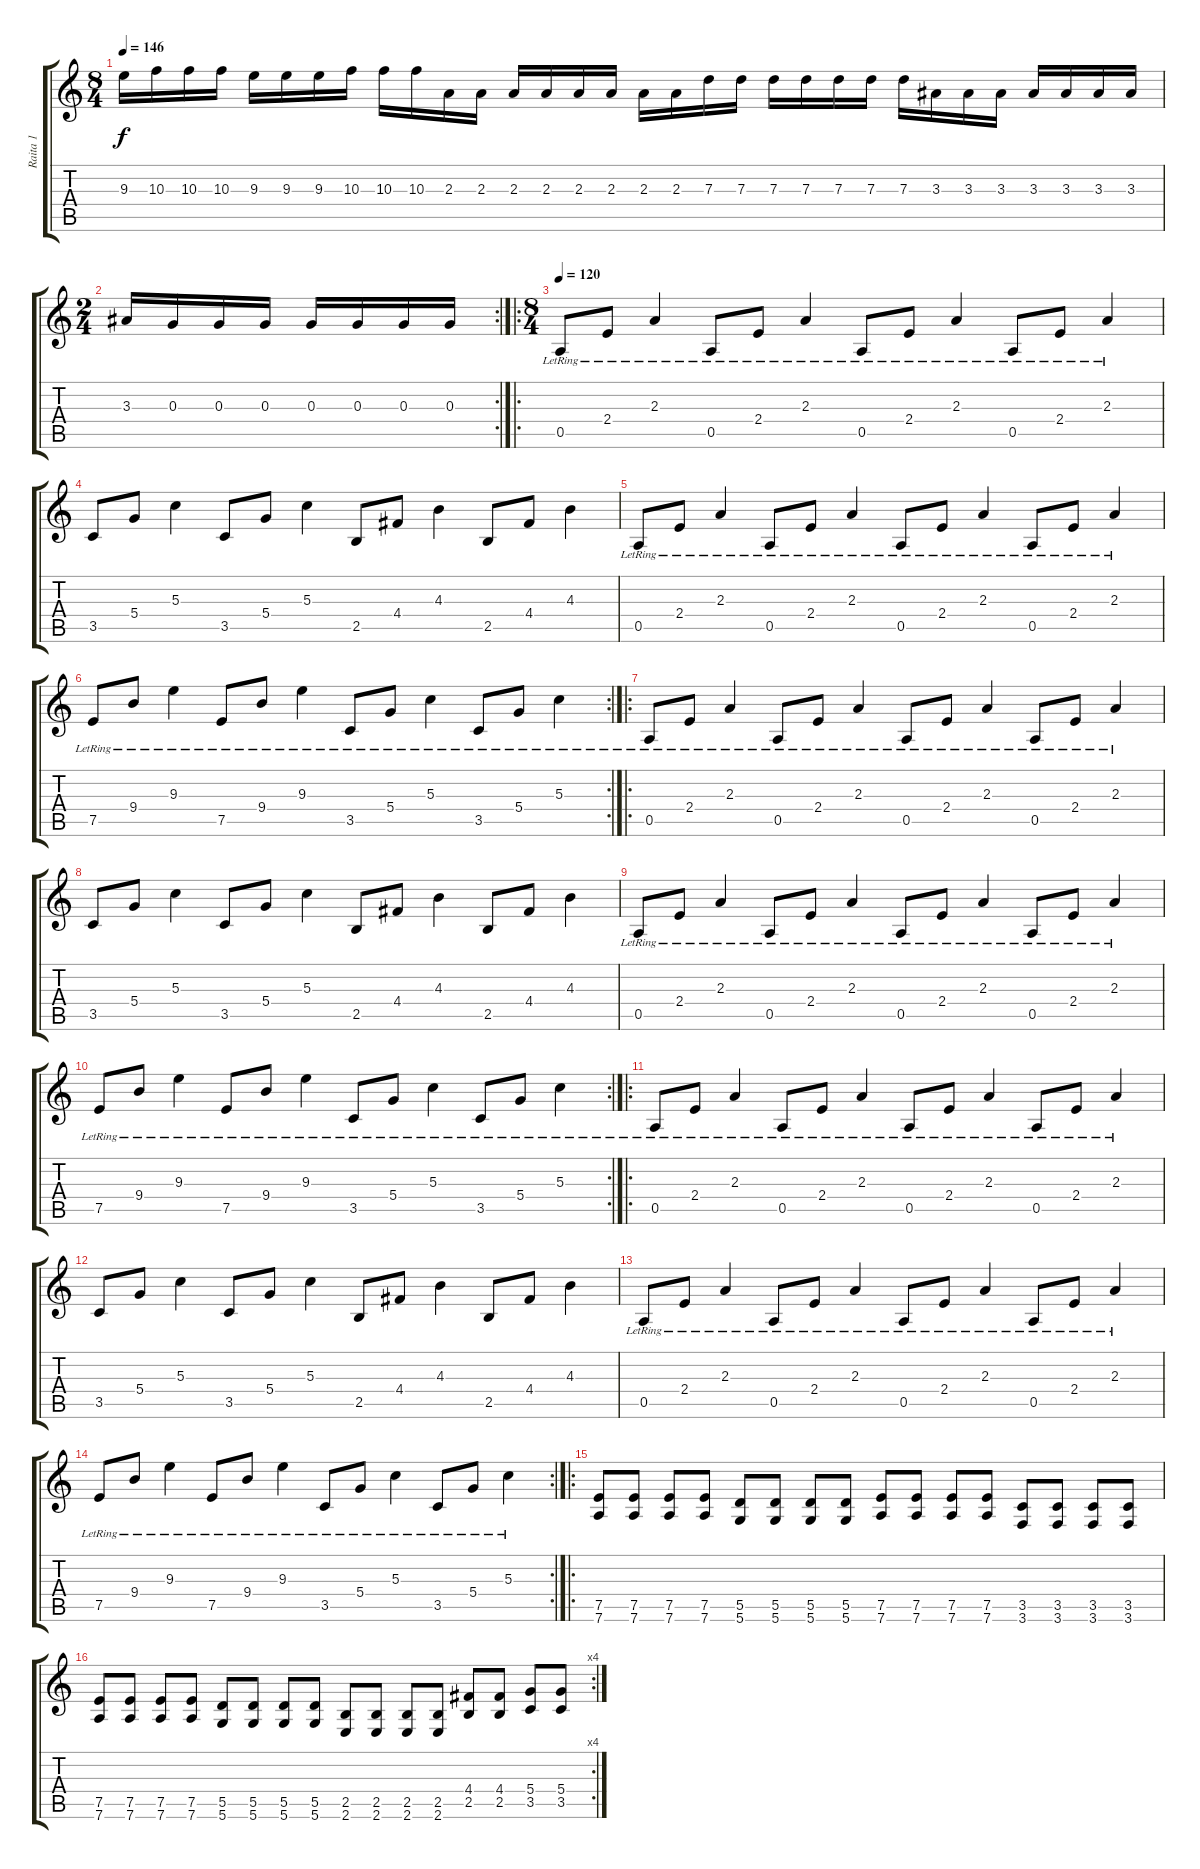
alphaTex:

\track ("Raita 1" "Raita 1") {instrument overdrivenguitar}
\staff {score tabs}
\tuning (E4 B3 G3 D3 A2 D2) {hide}
\ts (8 4)
\tempo 146
\clef g2
\ks c
9.3.16{dy f} 10.3.16 10.3.16 10.3.16 9.3.16 9.3.16 9.3.16 10.3.16 10.3.16 10.3.16 2.3.16 2.3.16 2.3.16 2.3.16 2.3.16 2.3.16 2.3.16 2.3.16 7.3.16 7.3.16 7.3.16 7.3.16 7.3.16 7.3.16 7.3.16 3.3.16 3.3.16 3.3.16 3.3.16 3.3.16 3.3.16 3.3.16 |
\rc 2
\ts (2 4)
3.3.16 0.3.16 0.3.16 0.3.16 0.3.16 0.3.16 0.3.16 0.3.16 |
\ro
\ts (8 4)
\tempo 120
0.5{lr}.8 2.4{lr}.8 2.3{lr}.4 0.5{lr}.8 2.4{lr}.8 2.3{lr}.4 0.5{lr}.8 2.4{lr}.8 2.3{lr}.4 0.5{lr}.8 2.4{lr}.8 2.3{lr}.4 |
3.5.8 5.4.8 5.3.4 3.5.8 5.4.8 5.3.4 2.5.8 4.4.8 4.3.4 2.5.8 4.4.8 4.3.4 |
0.5{lr}.8 2.4{lr}.8 2.3{lr}.4 0.5{lr}.8 2.4{lr}.8 2.3{lr}.4 0.5{lr}.8 2.4{lr}.8 2.3{lr}.4 0.5{lr}.8 2.4{lr}.8 2.3{lr}.4 |
\rc 2
7.5{lr}.8 9.4{lr}.8 9.3{lr}.4 7.5{lr}.8 9.4{lr}.8 9.3{lr}.4 3.5{lr}.8 5.4{lr}.8 5.3{lr}.4 3.5{lr}.8 5.4{lr}.8 5.3{lr}.4 |
\ro
0.5{lr}.8 2.4{lr}.8 2.3{lr}.4 0.5{lr}.8 2.4{lr}.8 2.3{lr}.4 0.5{lr}.8 2.4{lr}.8 2.3{lr}.4 0.5{lr}.8 2.4{lr}.8 2.3{lr}.4 |
3.5.8 5.4.8 5.3.4 3.5.8 5.4.8 5.3.4 2.5.8 4.4.8 4.3.4 2.5.8 4.4.8 4.3.4 |
0.5{lr}.8 2.4{lr}.8 2.3{lr}.4 0.5{lr}.8 2.4{lr}.8 2.3{lr}.4 0.5{lr}.8 2.4{lr}.8 2.3{lr}.4 0.5{lr}.8 2.4{lr}.8 2.3{lr}.4 |
\rc 2
7.5{lr}.8 9.4{lr}.8 9.3{lr}.4 7.5{lr}.8 9.4{lr}.8 9.3{lr}.4 3.5{lr}.8 5.4{lr}.8 5.3{lr}.4 3.5{lr}.8 5.4{lr}.8 5.3{lr}.4 |
\ro
0.5{lr}.8 2.4{lr}.8 2.3{lr}.4 0.5{lr}.8 2.4{lr}.8 2.3{lr}.4 0.5{lr}.8 2.4{lr}.8 2.3{lr}.4 0.5{lr}.8 2.4{lr}.8 2.3{lr}.4 |
3.5.8 5.4.8 5.3.4 3.5.8 5.4.8 5.3.4 2.5.8 4.4.8 4.3.4 2.5.8 4.4.8 4.3.4 |
0.5{lr}.8 2.4{lr}.8 2.3{lr}.4 0.5{lr}.8 2.4{lr}.8 2.3{lr}.4 0.5{lr}.8 2.4{lr}.8 2.3{lr}.4 0.5{lr}.8 2.4{lr}.8 2.3{lr}.4 |
\rc 2
7.5{lr}.8 9.4{lr}.8 9.3{lr}.4 7.5{lr}.8 9.4{lr}.8 9.3{lr}.4 3.5{lr}.8 5.4{lr}.8 5.3{lr}.4 3.5{lr}.8 5.4{lr}.8 5.3{lr}.4 |
\ro
(7.5 7.6).8 (7.5 7.6).8 (7.5 7.6).8 (7.5 7.6).8 (5.5 5.6).8 (5.5 5.6).8 (5.5 5.6).8 (5.5 5.6).8 (7.5 7.6).8 (7.5 7.6).8 (7.5 7.6).8 (7.5 7.6).8 (3.5 3.6).8 (3.5 3.6).8 (3.5 3.6).8 (3.5 3.6).8 |
\rc 4
(7.5 7.6).8 (7.5 7.6).8 (7.5 7.6).8 (7.5 7.6).8 (5.5 5.6).8 (5.5 5.6).8 (5.5 5.6).8 (5.5 5.6).8 (2.5 2.6).8 (2.5 2.6).8 (2.5 2.6).8 (2.5 2.6).8 (4.4 2.5).8 (4.4 2.5).8 (5.4 3.5).8 (5.4 3.5).8
